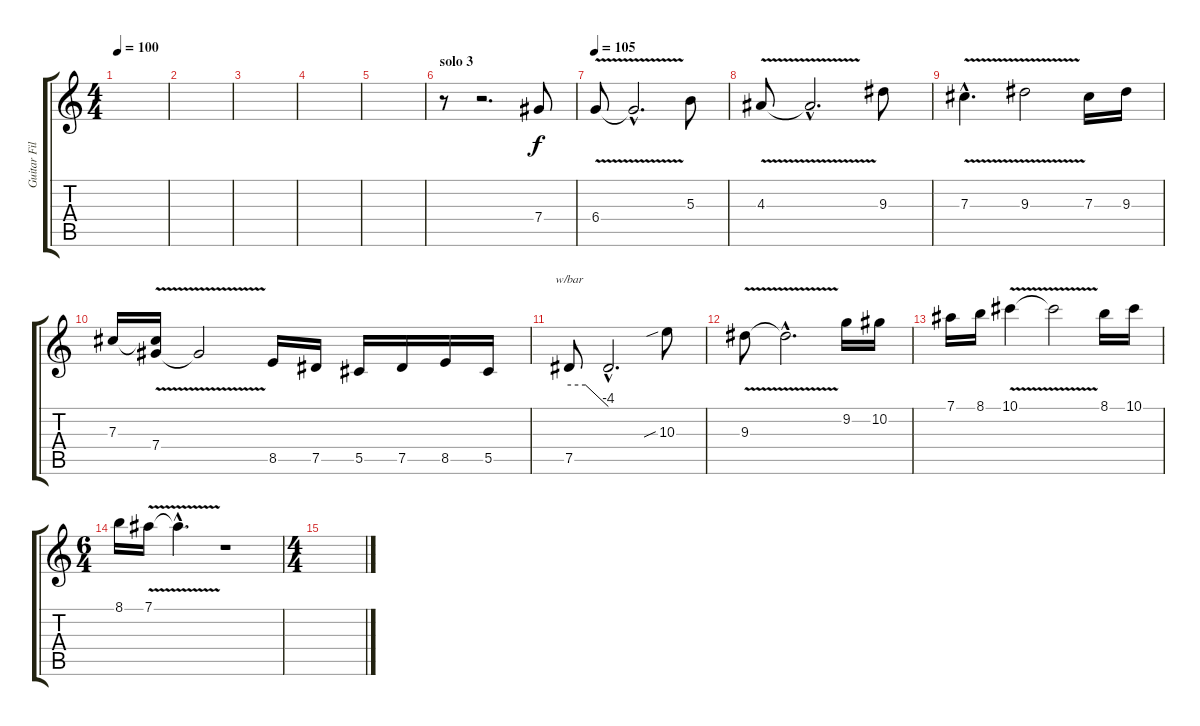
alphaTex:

\track ("Guitar Fills" "Guitar Fil") {instrument distortionguitar}
\staff {score tabs}
\tuning (Eb4 Bb3 Gb3 Db3 Ab2 Eb2) {hide}
\ts (4 4)
\tempo 100
\clef g2
\ks c
|
|
|
|
|
\section ("" "solo 3")
r.8 r.2{d} 7.4.8 |
\tempo 105
6.4{v}.8 6.4{hac t}.2{d} 5.3.8 |
4.3{v}.8 4.3{hac t}.2{d} 9.3.8 |
7.3{v hac}.4{d} 9.3{v}.2 7.3.16 9.3.16 |
7.3.16 (7.3{t} 7.4{v}).16 7.4{t}.2 8.5.16 7.5.16 5.5.16 7.5.16 8.5.16 5.5.16 |
7.5.8{tbe (custom default 0 0 25 0 60 -16)} 7.5{hac t}.2{d} 10.3{sib}.8 |
9.3{v}.8 9.3{hac t}.2{d} 9.2.16 10.2.16 |
7.1.16 8.1.16 10.1{v}.4 10.1{t}.2 8.1.16 10.1.16 |
\ts (6 4)
8.1.16 7.1{v}.16 7.1{hac t}.4{d} r.1 |
\ts (4 4)
